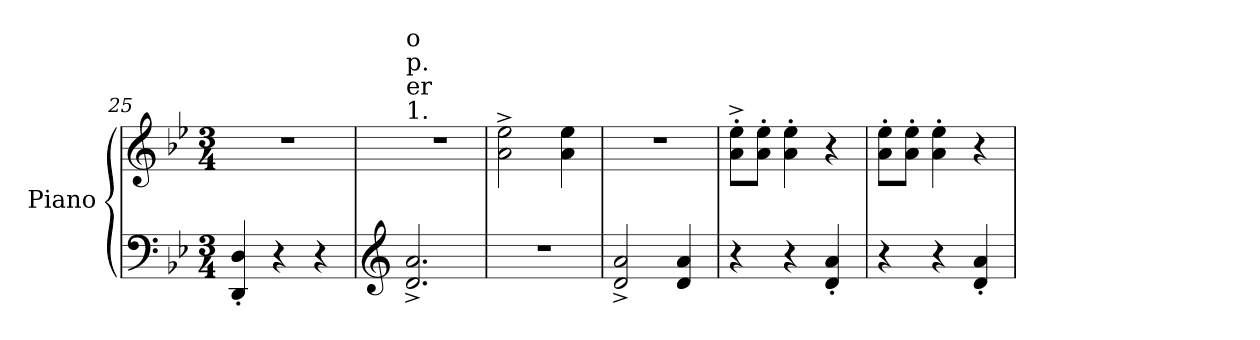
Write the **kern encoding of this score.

**kern	**kern
*part1	*part1
*staff2	*staff1
*I"Piano	*
*I'Pno	*
*clefF4	*clefG2
*k[b-e-]	*k[b-e-]
*B-:	*B-:
*M3/4	*M3/4
=25	=25
4DD/'< 4D/'<	2.r
4r	.
4r	.
=26	=26
*clefG2	*
!	!LO:TX:a:t=1.
!	!LO:TX:a:t=er
!	!LO:TX:a:t=p.
!	!LO:TX:a:t=o
2.d!/^> 2.a!/^>	2.r
=27	=27
2.r	2a!\^> 2ee-!\^>
.	4a!\ 4ee-!\
=28	=28
2d!/^> 2a!/^>	2.r
4d!/ 4a!/	.
=29	=29
4r	8a!\^>'> 8ee-!\^>'>L
.	8a!\'> 8ee-!\'>J
4r	4a!\'> 4ee-!\'>
4d!/'< 4a!/'<	4r
=30	=30
4r	8a!\'> 8ee-!\'>L
.	8a!\'> 8ee-!\'>J
4r	4a!\'> 4ee-!\'>
4d!/'< 4a!/'<	4r
=	=
*-	*-
